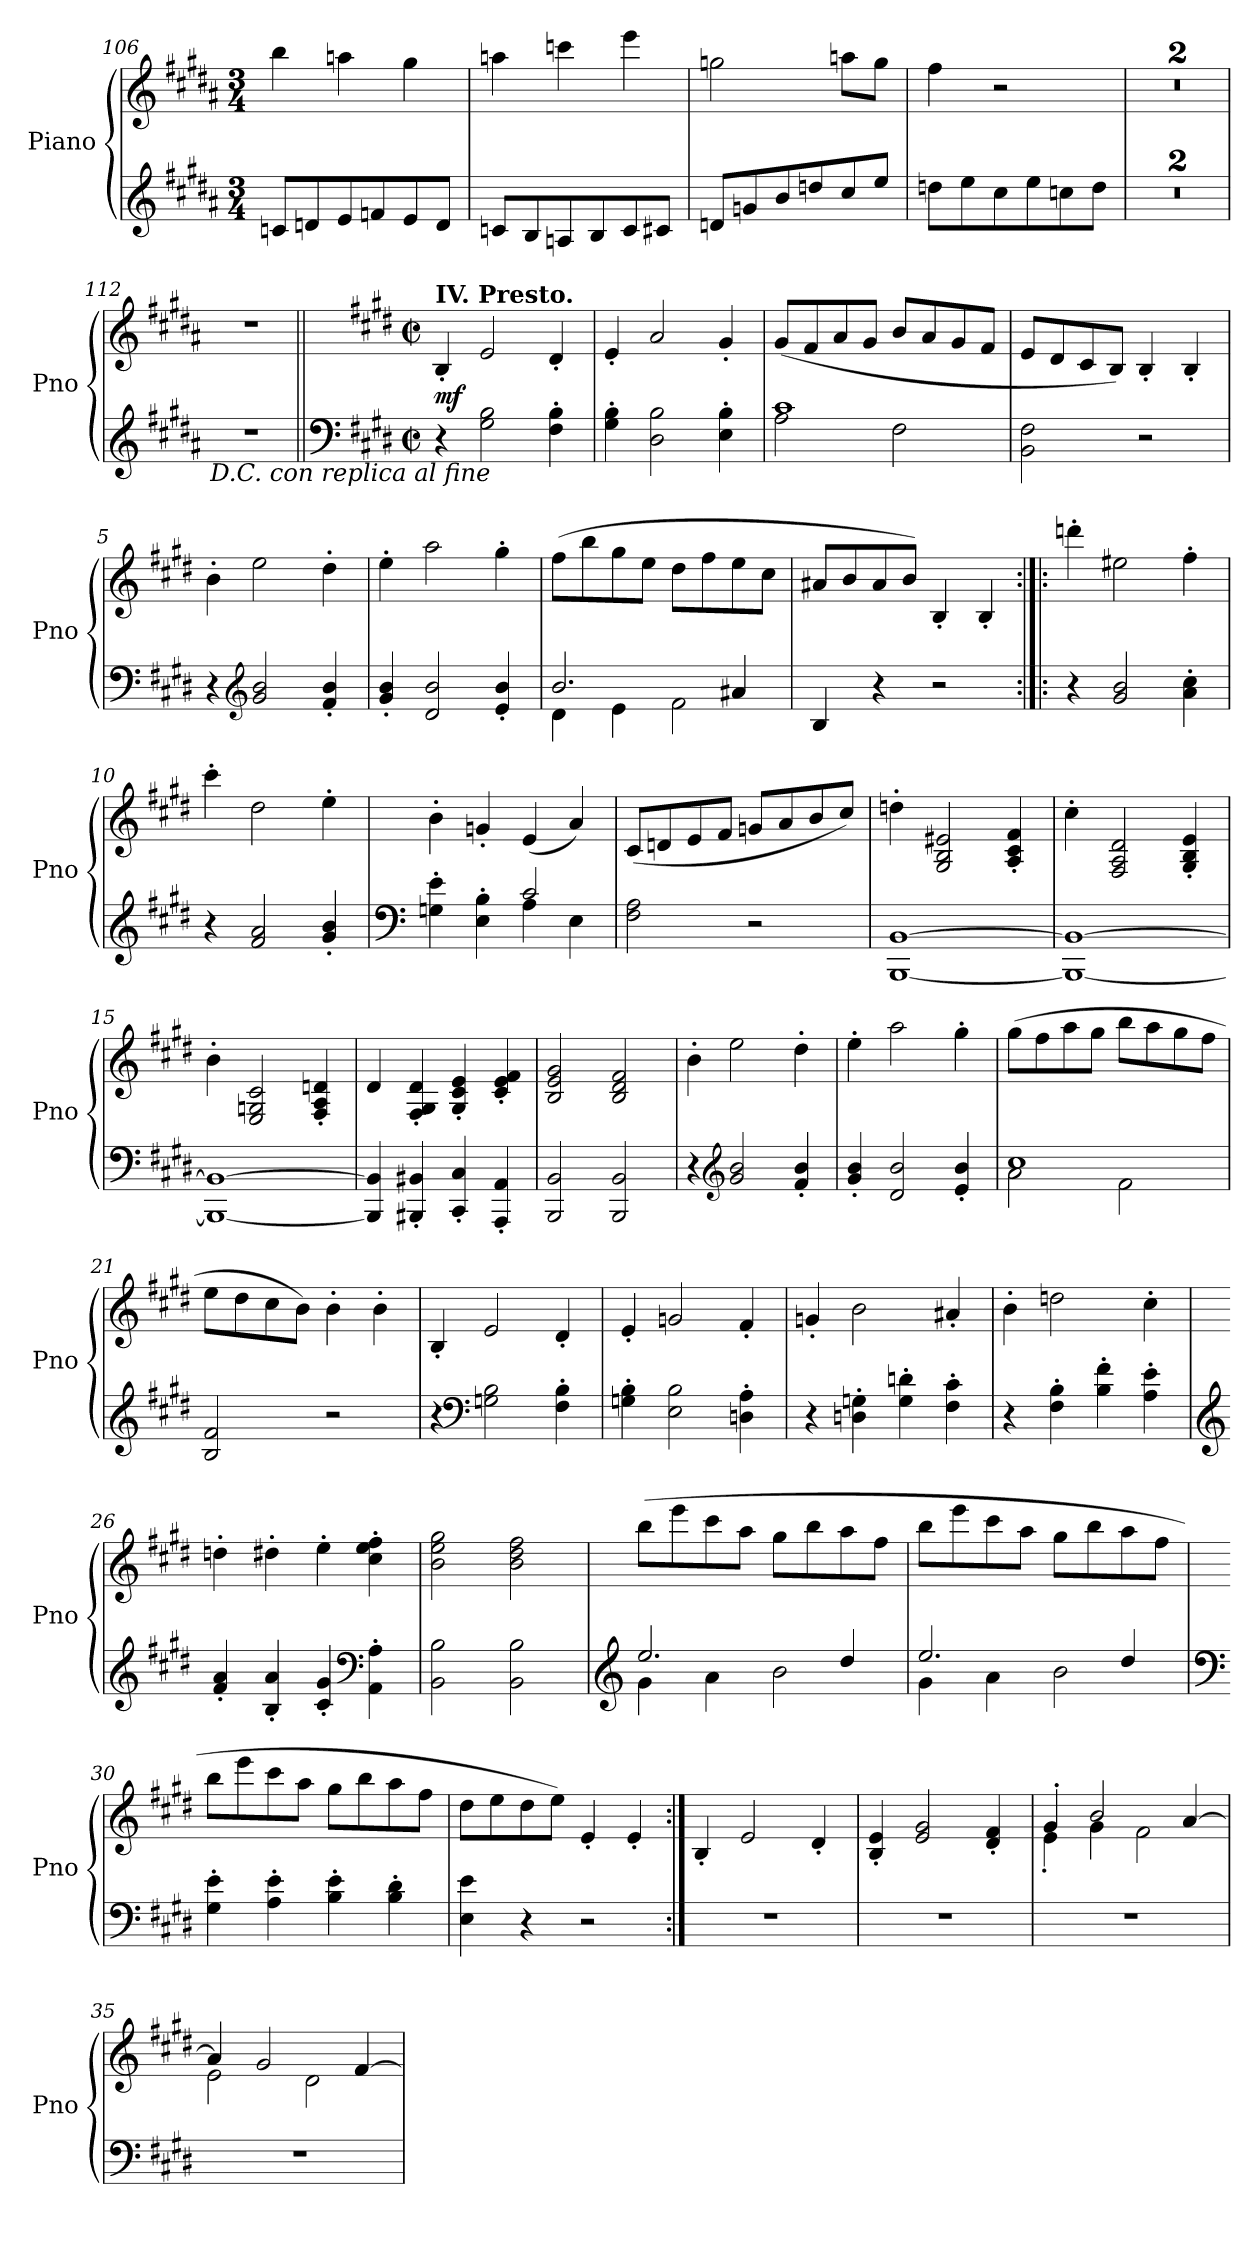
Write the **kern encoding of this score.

**kern	**kern	**dynam
*part1	*part1	*part1
*staff2	*staff1	*staff1/2
*I"Piano	*	*
*I'Pno	*	*
*clefG2	*clefG2	*
*k[f#c#g#d#a#]	*k[f#c#g#d#a#]	*
*M3/4	*M3/4	*
=106	=106	=106
8cn/L	4bb\	.
8dn/	.	.
8e/	4aan\	.
8fn/	.	.
8e/	4gg#\	.
8d/J	.	.
!!LO:LB:g=z
=107	=107	=107
8cn/L	4aan\	.
8B/	.	.
8An/	4cccn\	.
8B/	.	.
8c/	4eee\	.
8c#X/J	.	.
=108	=108	=108
8dn/L	2ggn\	.
8gn/	.	.
8b/	.	.
8ddn/	.	.
8cc#/	8aan\L	.
8ee/J	8gg\J	.
=109	=109	=109
8ddn\L	4ff#\	.
8ee\	.	.
8cc#\	2r	.
8ee\	.	.
8ccn\	.	.
8dd\J	.	.
=110	=110	=110
2.r	2.r	.
=111	=111	=111
2.r	2.r	.
=112	=112	=112
!LO:TX:b:i:t=D.C. con replica al fine	!	!
2.r	2.r	.
!!LO:LB:g=z
=1||	=1||	=1||
*clefF4	*	*
*k[f#c#g#d#]	*k[f#c#g#d#]	*
*M2/2	*M2/2	*
*met(c|)	*met(c|)	*
*	*MM320	*
!	!LO:TX:a:B:t=IV. Presto.	!
!	!	!LO:DY:b
4r	4B'/	mf
2G#\ 2B\	2e/	.
4F#\' 4B\'	4d#'/	.
=2	=2	=2
4G#\' 4B\'	4e'/	.
2D#\ 2B\	2a/	.
4E\' 4B\'	4g#'/	.
=3	=3	=3
*^	*	*
1c#	2A\	(<8g#/L	.
.	.	8f#/	.
.	.	8a/	.
.	.	8g#/J	.
.	2F#\	8b/L	.
.	.	8a/	.
.	.	8g#/	.
.	.	8f#/J	.
*v	*v	*	*
=4	=4	=4
2BB\ 2F#\	8e/L	.
.	8d#/	.
.	8c#/	.
.	8B/J)	.
2r	4B'/	.
.	4B'/	.
=5	=5	=5
4r	4b'\	.
*clefG2	*	*
2g#/ 2b/	2ee\	.
4f#/' 4b/'	4dd#'\	.
=6	=6	=6
4g#/' 4b/'	4ee'\	.
2d#/ 2b/	2aa\	.
4e/' 4b/'	4gg#'\	.
=7	=7	=7
*^	*	*
2.b/	4d#\	(>8ff#\L	.
.	.	8bb\	.
.	4e\	8gg#\	.
.	.	8ee\J	.
.	2f#\	8dd#\L	.
.	.	8ff#\	.
4a#X/	.	8ee\	.
.	.	8cc#\J	.
*v	*v	*	*
!!LO:LB:g=z
=8	=8	=8
4B/	8a#X/L	.
.	8b/	.
4r	8a#/	.
.	8b/J)	.
2r	4B'/	.
.	4B'/	.
=9:|!|:	=9:|!|:	=9:|!|:
4r	4dddn'\	.
2g#/ 2b/	2ee#X\	.
4a\' 4cc#\'	4ff#'\	.
=10	=10	=10
4r	4ccc#'\	.
2f#/ 2a/	2dd#\	.
4g#/' 4b/'	4ee'\	.
=11	=11	=11
*clefF4	*	*
*^	*	*
4Gn\' 4e\'	2ryy	4b'\	.
4E\' 4B\'	.	4gn'/	.
2c#/	4A\	(<4e/	.
.	4E\	4a/)	.
*v	*v	*	*
=12	=12	=12
2F#\ 2A\	(<8c#/L	.
.	8dn/	.
.	8e/	.
.	8f#/J	.
2r	8gn/L	.
.	8a/	.
.	8b/	.
.	8cc#/J)	.
=13	=13	=13
[1BBB [1BB	4ddn'\	.
.	2G#/ 2B/ 2e#X/	.
.	4A/' 4c#/' 4f#/'	.
=14	=14	=14
1BBB_ 1BB_	4cc#'\	.
.	2F#/ 2A/ 2d#/	.
.	4G#/' 4B/' 4e/'	.
=15	=15	=15
1BBB_ 1BB_	4b'\	.
.	2E/ 2Gn/ 2c#/	.
.	4F#/' 4A/' 4dn/'	.
!!LO:LB:g=z
=16	=16	=16
4BBB/] 4BB/]	4d#/	.
4BBB#X/' 4BB#X/'	4F#/' 4G#/' 4d#/'	.
4CC#/' 4C#/'	4G#/' 4c#/' 4e/'	.
4AAA/' 4AA/'	4c#/' 4e/' 4f#/'	.
=17	=17	=17
2BBB/ 2BB/	2B/ 2e/ 2g#/	.
2BBB/ 2BB/	2B/ 2d#/ 2f#/	.
=18	=18	=18
4r	4b'\	.
*clefG2	*	*
2g#/ 2b/	2ee\	.
4f#/' 4b/'	4dd#'\	.
=19	=19	=19
4g#/' 4b/'	4ee'\	.
2d#/ 2b/	2aa\	.
4e/' 4b/'	4gg#'\	.
=20	=20	=20
*^	*	*
1cc#	2a\	(>8gg#\L	.
.	.	8ff#\	.
.	.	8aa\	.
.	.	8gg#\J	.
.	2f#\	8bb\L	.
.	.	8aa\	.
.	.	8gg#\	.
.	.	8ff#\J	.
*v	*v	*	*
=21	=21	=21
2B/ 2f#/	8ee\L	.
.	8dd#\	.
.	8cc#\	.
.	8b\J)	.
2r	4b'\	.
.	4b'\	.
=22	=22	=22
4r	4B'/	.
*clefF4	*	*
2Gn\ 2B\	2e/	.
4F#\' 4B\'	4d#'/	.
=23	=23	=23
4Gn\' 4B\'	4e'/	.
2E\ 2B\	2gn/	.
4Dn\' 4A\'	4f#'/	.
!!LO:PB:g=z
=24	=24	=24
4r	4gn'/	.
4Dn\' 4Gn\'	2b\	.
4G\' 4dn\'	.	.
4F#\' 4c#\'	4a#X'/	.
=25	=25	=25
4r	4b'\	.
4F#\' 4B\'	2ddn\	.
4B\' 4f#\'	.	.
4A\' 4e\'	4cc#'\	.
=26	=26	=26
*clefG2	*	*
4f#/' 4a/'	4ddn'\	.
4B/' 4a/'	4dd#X'\	.
4c#/' 4g#/'	4ee'\	.
*clefF4	*	*
4AA\' 4A\'	4cc#\' 4ee\' 4ff#\'	.
=27	=27	=27
2BB\ 2B\	2b\ 2ee\ 2gg#\	.
2BB\ 2B\	2b\ 2dd#\ 2ff#\	.
=28	=28	=28
*clefG2	*	*
*^	*	*
2.ee/	4g#\	(>8bb\L	.
.	.	8eee\	.
.	4a\	8ccc#\	.
.	.	8aa\J	.
.	2b\	8gg#\L	.
.	.	8bb\	.
4dd#/	.	8aa\	.
.	.	8ff#\J	.
=29	=29	=29	=29
2.ee/	4g#\	8bb\L	.
.	.	8eee\	.
.	4a\	8ccc#\	.
.	.	8aa\J	.
.	2b\	8gg#\L	.
.	.	8bb\	.
4dd#/	.	8aa\	.
.	.	8ff#\J	.
*v	*v	*	*
!!LO:LB:g=z
=30	=30	=30
*clefF4	*	*
4G#\' 4e\'	8bb\L	.
.	8eee\	.
4A\' 4e\'	8ccc#\	.
.	8aa\J	.
4B\' 4e\'	8gg#\L	.
.	8bb\	.
4B\' 4d#\'	8aa\	.
.	8ff#\J	.
=31	=31	=31
4E\ 4e\	8dd#\L	.
.	8ee\	.
4r	8dd#\	.
.	8ee\J)	.
2r	4e'/	.
.	4e'/	.
=32:|!	=32:|!	=32:|!
1r	4B'/	.
.	2e/	.
.	4d#'/	.
=33	=33	=33
1r	4B/' 4e/'	.
.	2e/ 2g#/	.
.	4d#/' 4f#/'	.
=34	=34	=34
*	*^	*
1r	4g#'/	4e'\	.
.	2b/	4g#\	.
.	.	2f#\	.
.	[4a/	.	.
=35	=35	=35	=35
1r	4a/]	2e\	.
.	2g#/	.	.
.	.	2d#\	.
.	[4f#/	.	.
*	*v	*v	*
=	=	=
*-	*-	*-
